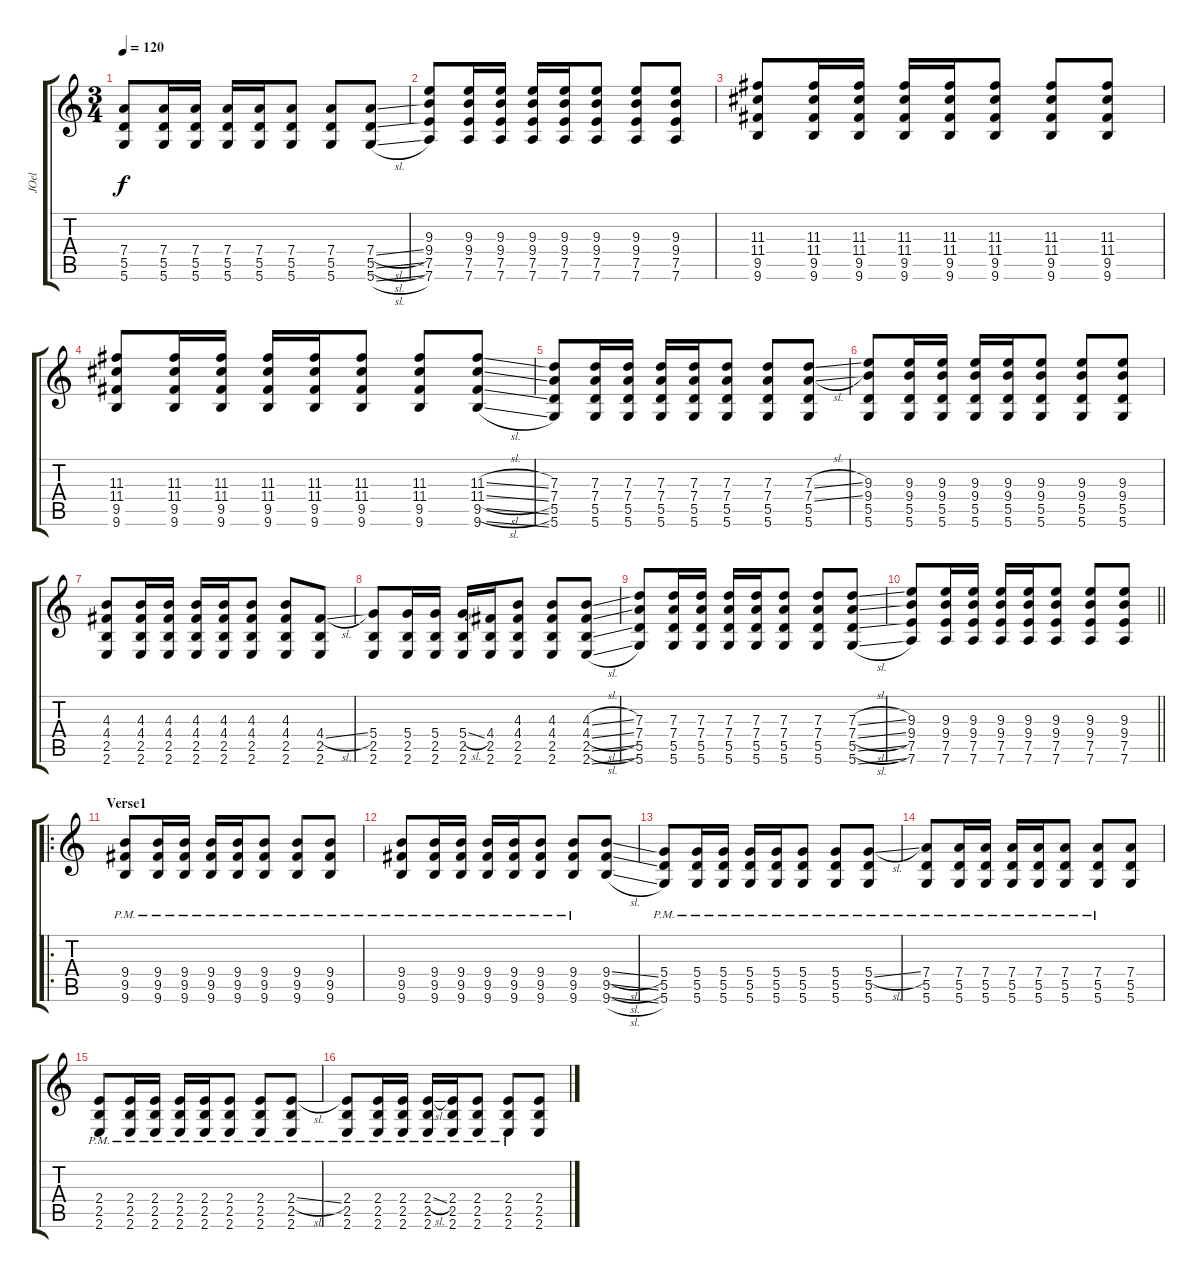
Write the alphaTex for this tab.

\track ("JOel" "JOel") {instrument distortionguitar}
\staff {score tabs}
\tuning (E4 B3 G3 D3 A2 D2) {hide}
\ts (3 4)
\tempo 120
\clef g2
\ks c
(7.4 5.5 5.6).8{dy f} (7.4 5.5 5.6).16 (7.4 5.5 5.6).16 (7.4 5.5 5.6).16 (7.4 5.5 5.6).16 (7.4 5.5 5.6).8 (7.4 5.5 5.6).8 (7.4{sl} 5.5{sl} 5.6{sl}).8 |
(9.3 9.4 7.5 7.6).8 (9.3 9.4 7.5 7.6).16 (9.3 9.4 7.5 7.6).16 (9.3 9.4 7.5 7.6).16 (9.3 9.4 7.5 7.6).16 (9.3 9.4 7.5 7.6).8 (9.3 9.4 7.5 7.6).8 (9.3 9.4 7.5 7.6).8 |
(11.3 11.4 9.5 9.6).8 (11.3 11.4 9.5 9.6).16 (11.3 11.4 9.5 9.6).16 (11.3 11.4 9.5 9.6).16 (11.3 11.4 9.5 9.6).16 (11.3 11.4 9.5 9.6).8 (11.3 11.4 9.5 9.6).8 (11.3 11.4 9.5 9.6).8 |
(11.3 11.4 9.5 9.6).8 (11.3 11.4 9.5 9.6).16 (11.3 11.4 9.5 9.6).16 (11.3 11.4 9.5 9.6).16 (11.3 11.4 9.5 9.6).16 (11.3 11.4 9.5 9.6).8 (11.3 11.4 9.5 9.6).8 (11.3{sl} 11.4{sl} 9.5{sl} 9.6{sl}).8 |
(7.3 7.4 5.5 5.6).8 (7.3 7.4 5.5 5.6).16 (7.3 7.4 5.5 5.6).16 (7.3 7.4 5.5 5.6).16 (7.3 7.4 5.5 5.6).16 (7.3 7.4 5.5 5.6).8 (7.3 7.4 5.5 5.6).8 (7.3{sl} 7.4{sl} 5.5 5.6).8 |
(9.3 9.4 5.5 5.6).8 (9.3 9.4 5.5 5.6).16 (9.3 9.4 5.5 5.6).16 (9.3 9.4 5.5 5.6).16 (9.3 9.4 5.5 5.6).16 (9.3 9.4 5.5 5.6).8 (9.3 9.4 5.5 5.6).8 (9.3 9.4 5.5 5.6).8 |
(4.3 4.4 2.5 2.6).8 (4.3 4.4 2.5 2.6).16 (4.3 4.4 2.5 2.6).16 (4.3 4.4 2.5 2.6).16 (4.3 4.4 2.5 2.6).16 (4.3 4.4 2.5 2.6).8 (4.3 4.4 2.5 2.6).8 (4.4{sl} 2.5 2.6).8 |
(5.4 2.5 2.6).8 (5.4 2.5 2.6).16 (5.4 2.5 2.6).16 (5.4{sl} 2.5 2.6).16 (4.4 2.5 2.6).16 (4.3 4.4 2.5 2.6).8 (4.3 4.4 2.5 2.6).8 (4.3{sl} 4.4{sl} 2.5{sl} 2.6{sl}).8 |
(7.3 7.4 5.5 5.6).8 (7.3 7.4 5.5 5.6).16 (7.3 7.4 5.5 5.6).16 (7.3 7.4 5.5 5.6).16 (7.3 7.4 5.5 5.6).16 (7.3 7.4 5.5 5.6).8 (7.3 7.4 5.5 5.6).8 (7.3{sl} 7.4{sl} 5.5{sl} 5.6{sl}).8 |
\barLineRight lightlight
(9.3 9.4 7.5 7.6).8 (9.3 9.4 7.5 7.6).16 (9.3 9.4 7.5 7.6).16 (9.3 9.4 7.5 7.6).16 (9.3 9.4 7.5 7.6).16 (9.3 9.4 7.5 7.6).8 (9.3 9.4 7.5 7.6).8 (9.3 9.4 7.5 7.6).8 |
\ro
\section ("" "Verse1")
(9.4{pm} 9.5{pm} 9.6{pm}).8 (9.4{pm} 9.5{pm} 9.6{pm}).16 (9.4{pm} 9.5{pm} 9.6{pm}).16 (9.4{pm} 9.5{pm} 9.6{pm}).16 (9.4{pm} 9.5{pm} 9.6{pm}).16 (9.4{pm} 9.5{pm} 9.6{pm}).8 (9.4{pm} 9.5{pm} 9.6{pm}).8 (9.4{pm} 9.5{pm} 9.6{pm}).8 |
(9.4{pm} 9.5{pm} 9.6{pm}).8 (9.4{pm} 9.5{pm} 9.6{pm}).16 (9.4{pm} 9.5{pm} 9.6{pm}).16 (9.4{pm} 9.5{pm} 9.6{pm}).16 (9.4{pm} 9.5{pm} 9.6{pm}).16 (9.4{pm} 9.5{pm} 9.6{pm}).8 (9.4{pm} 9.5{pm} 9.6{pm}).8 (9.4{sl} 9.5{sl} 9.6{sl}).8 |
(5.4{pm} 5.5{pm} 5.6{pm}).8 (5.4{pm} 5.5{pm} 5.6{pm}).16 (5.4{pm} 5.5{pm} 5.6{pm}).16 (5.4{pm} 5.5{pm} 5.6{pm}).16 (5.4{pm} 5.5{pm} 5.6{pm}).16 (5.4{pm} 5.5{pm} 5.6{pm}).8 (5.4{pm} 5.5{pm} 5.6{pm}).8 (5.4{sl} 5.5{pm} 5.6{pm}).8 |
(7.4{pm} 5.5{pm} 5.6{pm}).8 (7.4{pm} 5.5{pm} 5.6{pm}).16 (7.4{pm} 5.5{pm} 5.6{pm}).16 (7.4{pm} 5.5{pm} 5.6{pm}).16 (7.4{pm} 5.5{pm} 5.6{pm}).16 (7.4{pm} 5.5{pm} 5.6{pm}).8 (7.4{pm} 5.5{pm} 5.6{pm}).8 (7.4 5.5 5.6).8 |
(2.4{pm} 2.5{pm} 2.6{pm}).8 (2.4{pm} 2.5{pm} 2.6{pm}).16 (2.4{pm} 2.5{pm} 2.6{pm}).16 (2.4{pm} 2.5{pm} 2.6{pm}).16 (2.4{pm} 2.5{pm} 2.6{pm}).16 (2.4{pm} 2.5{pm} 2.6{pm}).8 (2.4{pm} 2.5{pm} 2.6{pm}).8 (2.4{sl pm} 2.5{pm} 2.6{pm}).8 |
(2.4{pm} 2.5{pm} 2.6{pm}).8 (2.4{pm} 2.5{pm} 2.6{pm}).16 (2.4{pm} 2.5{pm} 2.6{pm}).16 (2.4{sl pm} 2.5{pm} 2.6{pm}).16 (2.4{pm} 2.5{pm} 2.6{pm}).16 (2.4{pm} 2.5{pm} 2.6{pm}).8 (2.4{pm} 2.5{pm} 2.6{pm}).8 (2.4{sl} 2.5{sl} 2.6{sl}).8
